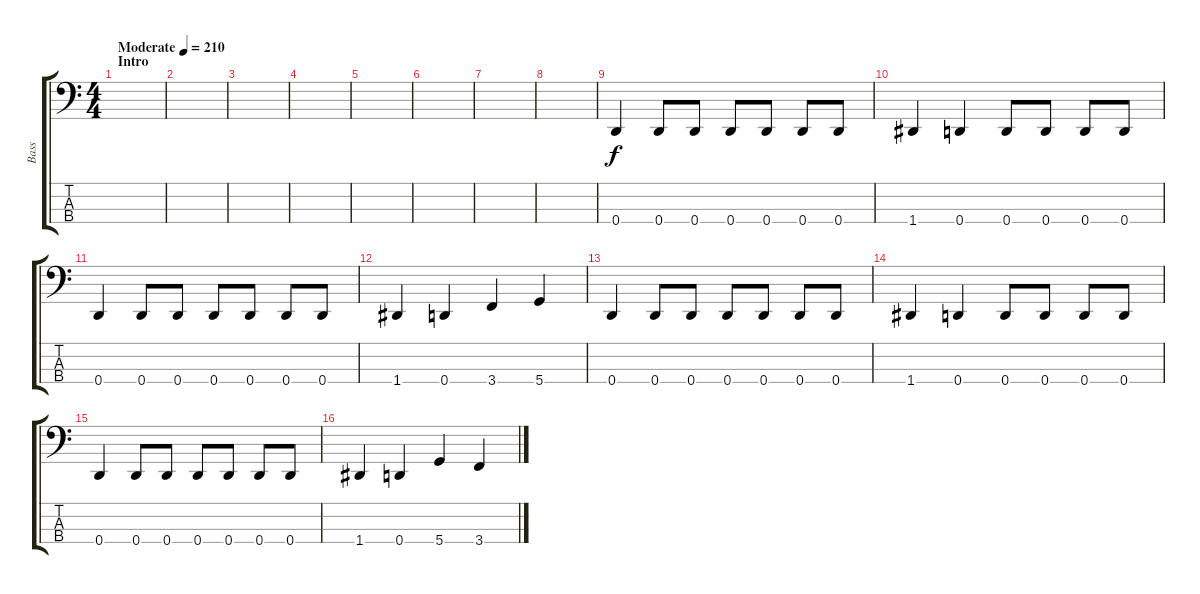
\track ("Bass" "Bass") {instrument electricbassfinger}
\staff {score tabs}
\tuning (G2 D2 A1 D1) {hide}
\ts (4 4)
\section ("" "Intro")
\tempo (210 "Moderate")
\clef f4
\ks c
|
|
|
|
|
|
|
|
0.4.4 0.4.8 0.4.8 0.4.8 0.4.8 0.4.8 0.4.8 |
1.4.4 0.4.4 0.4.8 0.4.8 0.4.8 0.4.8 |
0.4.4 0.4.8 0.4.8 0.4.8 0.4.8 0.4.8 0.4.8 |
1.4.4 0.4.4 3.4.4 5.4.4 |
0.4.4 0.4.8 0.4.8 0.4.8 0.4.8 0.4.8 0.4.8 |
1.4.4 0.4.4 0.4.8 0.4.8 0.4.8 0.4.8 |
0.4.4 0.4.8 0.4.8 0.4.8 0.4.8 0.4.8 0.4.8 |
1.4.4 0.4.4 5.4.4 3.4.4
